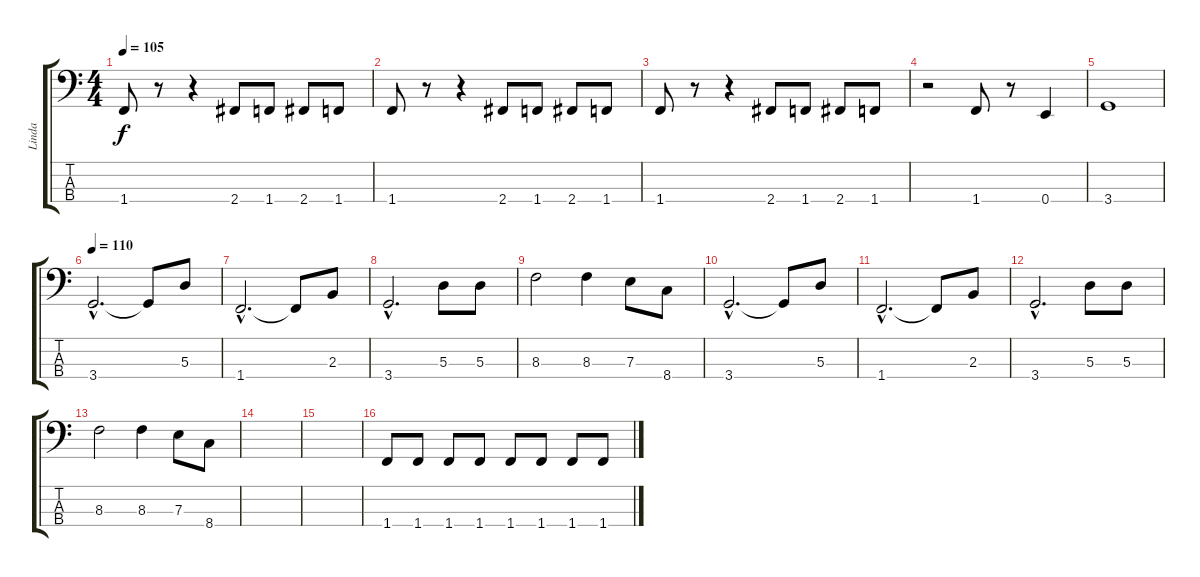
\track ("Linda" "Linda") {instrument electricbassfinger}
\staff {score tabs}
\tuning (G2 D2 A1 E1) {hide}
\ts (4 4)
\tempo 105
\clef f4
\ks c
1.4.8{dy f} r.8 r.4 2.4.8 1.4.8 2.4.8 1.4.8 |
1.4.8 r.8 r.4 2.4.8 1.4.8 2.4.8 1.4.8 |
1.4.8 r.8 r.4 2.4.8 1.4.8 2.4.8 1.4.8 |
r.2 1.4.8 r.8 0.4.4 |
3.4.1 |
\tempo 110
3.4{hac}.2{d} 3.4{t}.8 5.3.8 |
1.4{hac}.2{d} 1.4{t}.8 2.3.8 |
3.4{hac}.2{d} 5.3.8 5.3.8 |
8.3.2 8.3.4 7.3.8 8.4.8 |
3.4{hac}.2{d} 3.4{t}.8 5.3.8 |
1.4{hac}.2{d} 1.4{t}.8 2.3.8 |
3.4{hac}.2{d} 5.3.8 5.3.8 |
8.3.2 8.3.4 7.3.8 8.4.8 |
|
|
1.4.8 1.4.8 1.4.8 1.4.8 1.4.8 1.4.8 1.4.8 1.4.8
